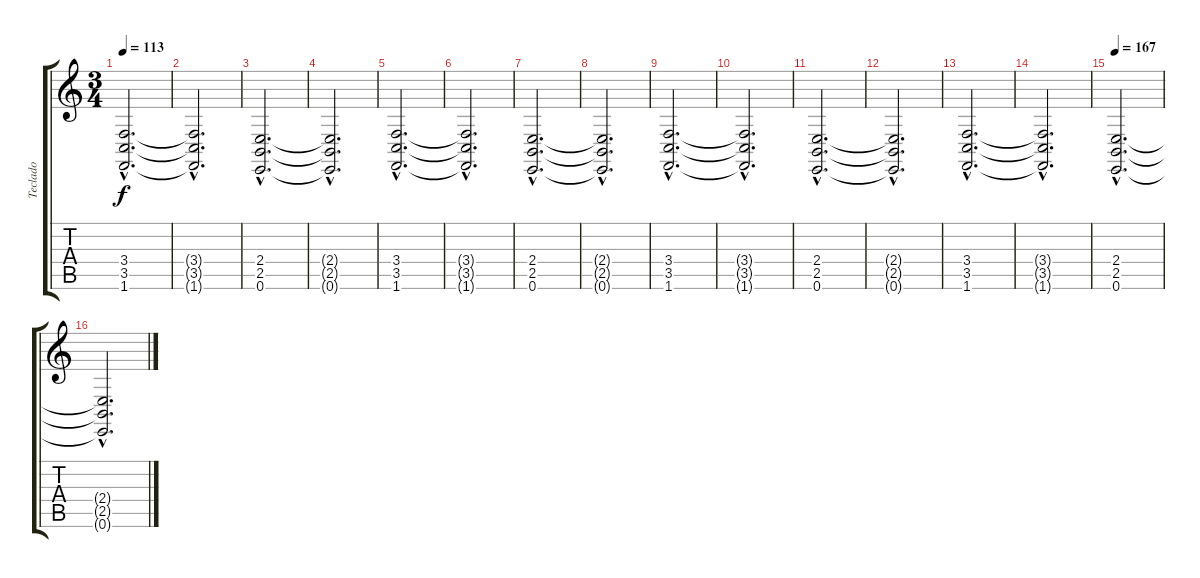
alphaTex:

\track ("Teclado" "Teclado") {instrument choiraahs}
\staff {score tabs}
\tuning (E4 B3 G3 D3 A2 E2) {hide}
\ts (3 4)
\tempo 113
\clef g2
\ks c
(3.4{hac} 3.5{hac} 1.6{hac}).2{d dy f} |
(3.4{hac t} 3.5{hac t} 1.6{hac t}).2{d} |
(2.4{hac} 2.5{hac} 0.6{hac}).2{d} |
(2.4{hac t} 2.5{hac t} 0.6{hac t}).2{d} |
(3.4{hac} 3.5{hac} 1.6{hac}).2{d} |
(3.4{hac t} 3.5{hac t} 1.6{hac t}).2{d} |
(2.4{hac} 2.5{hac} 0.6{hac}).2{d} |
(2.4{hac t} 2.5{hac t} 0.6{hac t}).2{d} |
(3.4{hac} 3.5{hac} 1.6{hac}).2{d} |
(3.4{hac t} 3.5{hac t} 1.6{hac t}).2{d} |
(2.4{hac} 2.5{hac} 0.6{hac}).2{d} |
(2.4{hac t} 2.5{hac t} 0.6{hac t}).2{d} |
(3.4{hac} 3.5{hac} 1.6{hac}).2{d} |
(3.4{hac t} 3.5{hac t} 1.6{hac t}).2{d} |
\tempo 167
(2.4{hac} 2.5{hac} 0.6{hac}).2{d} |
(2.4{hac t} 2.5{hac t} 0.6{hac t}).2{d}
